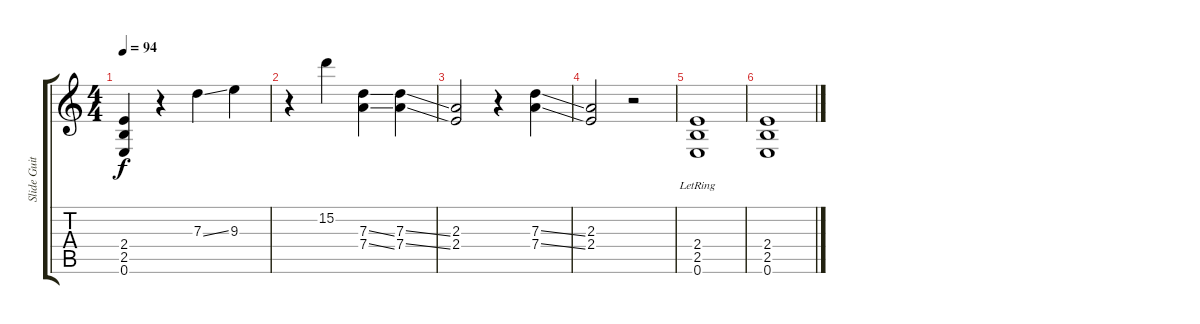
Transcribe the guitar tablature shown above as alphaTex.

\track ("Slide Guitare (Louis Bertignac)" "Slide Guit") {instrument overdrivenguitar}
\staff {score tabs}
\tuning (E4 B3 G3 D3 A2 E2) {hide}
\ts (4 4)
\tempo 94
\clef g2
\ks c
(2.4 2.5 0.6).4{dy f} r.4 7.3{ss}.4 9.3.4 |
r.4 15.2.4 (7.3{ss} 7.4{ss}).4 (7.3{ss} 7.4{ss}).4 |
(2.3 2.4).2 r.4 (7.3{ss} 7.4{ss}).4 |
(2.3 2.4).2 r.2 |
(2.4{lr} 2.5 0.6).1 |
(2.4 2.5 0.6).1
